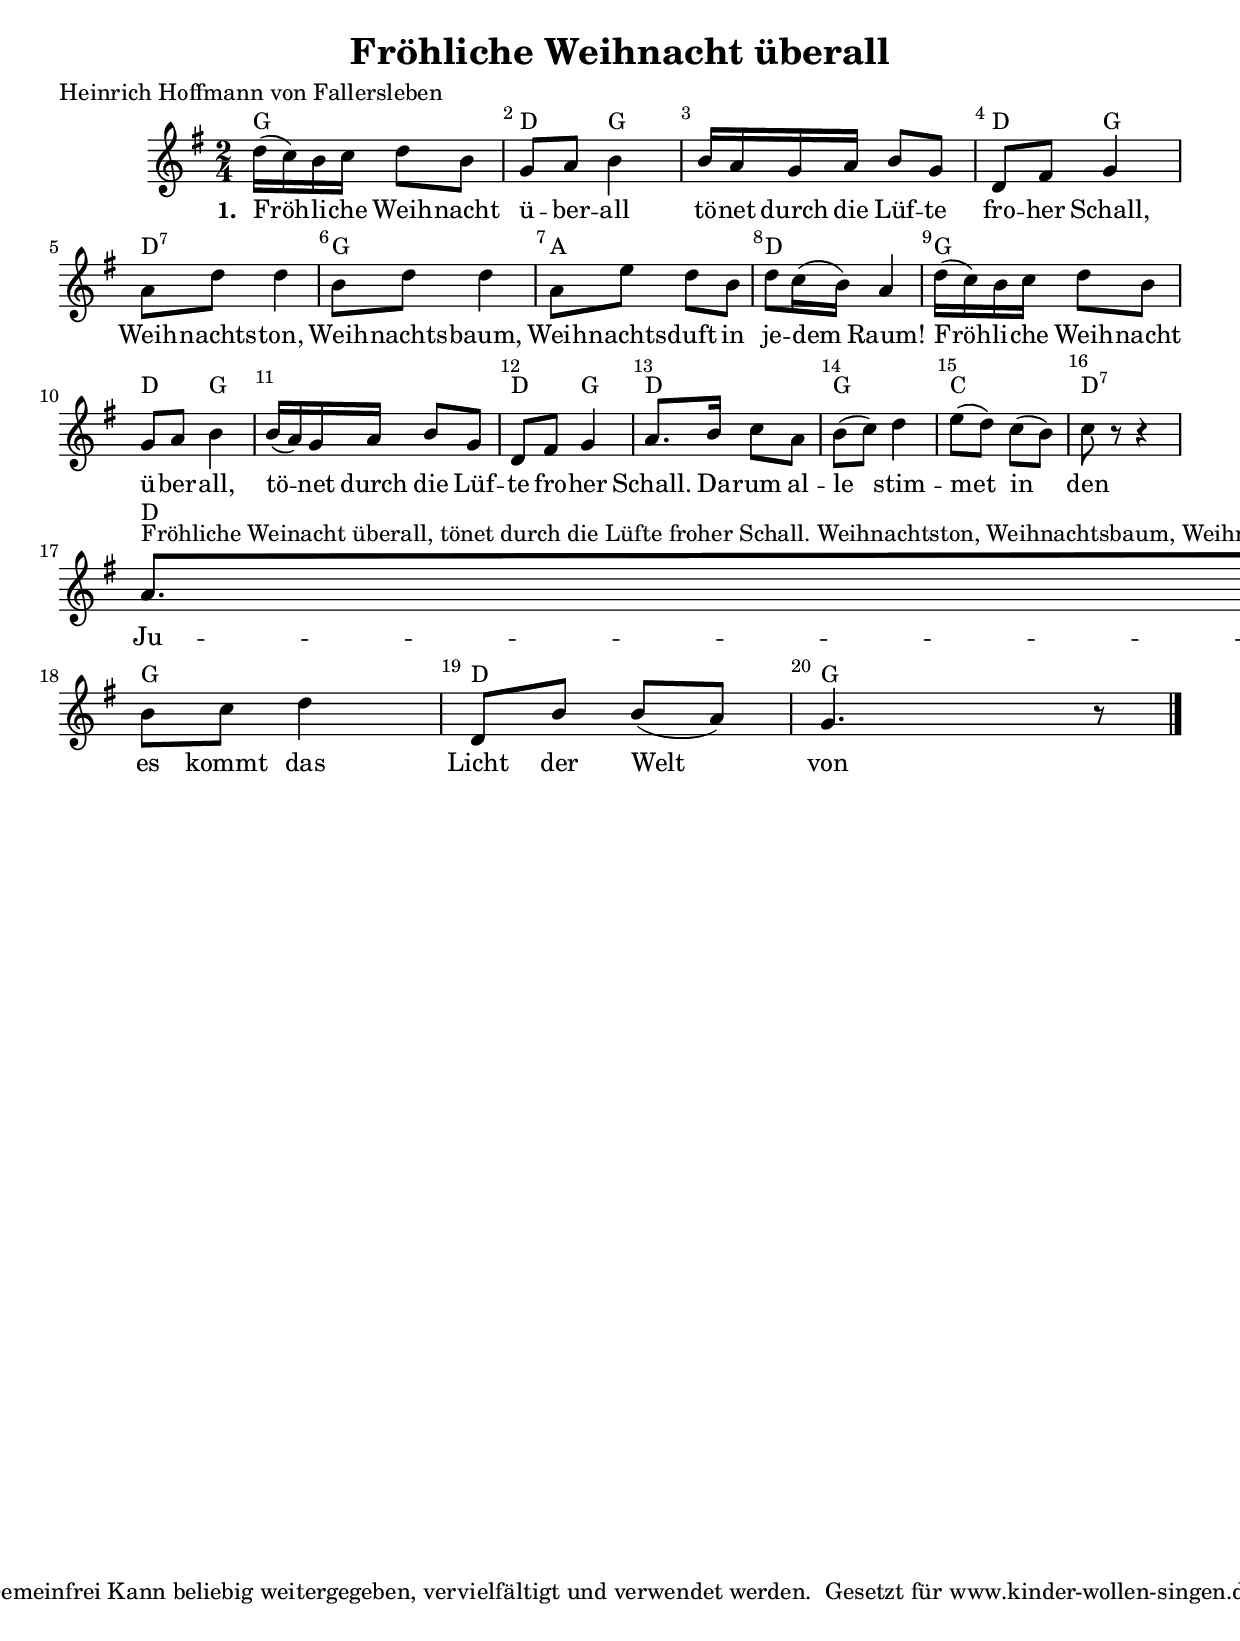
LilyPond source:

%=============================================
%   created by MuseScore Version: 0.9.6
%          Mittwoch, 17. November 2010
%=============================================

\version "2.12.0"



#(set-default-paper-size "a4")

\paper {
  line-width    = 190\mm
  left-margin   = 10\mm
  top-margin    = 10\mm
  bottom-margin = 20\mm
  %%indent = 0 \mm 
  %%set to ##t if your score is less than one page: 
  ragged-last-bottom = ##t 
  ragged-bottom = ##f  
  %% in orchestral scores you probably want the two bold slashes 
  %% separating the systems: so uncomment the following line: 
  %% system-separator-markup = \slashSeparator 
  }

\header {
    title = "Fröhliche Weihnacht überall"
    poet = "Heinrich Hoffmann von Fallersleben"
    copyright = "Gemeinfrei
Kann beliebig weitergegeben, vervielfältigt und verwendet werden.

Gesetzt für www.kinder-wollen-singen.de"
    }

AvoiceAA = \relative c'{
    \set Staff.instrumentName = #""
    \set Staff.shortInstrumentName = #""
    \clef treble
    %staffkeysig
    \key g \major 
    %barkeysig: 
    \key g \major 
    %bartimesig: 
    \time 2/4 
    d'16( c) b c d8 b      | % 1
    g a b4      | % 2
    b16 a g a b8 g      | % 3
    d fis g4      | % 4
    a8 d d4      | % 5
    b8 d d4      | % 6
    a8 e' d b      | % 7
    d c16( b) a4      | % 8
    d16( c) b c d8 b      | % 9
    g a b4      | % 10
    b16( a) g a b8 g      | % 11
    d fis g4      | % 12
    a8. b16 c8 a      | % 13
    b( c) d4      | % 14
    e8( d) c( b)      | % 15
    c r r4      | % 16
    a8. ^\markup {\upright  "Fröhliche Weinacht überall, tönet durch die Lüfte froher Schall.
Weihnachtston, Weihnachtsbaum, Weihnachtsduft in jedem Raum!
Fröhliche Weinacht überall, tönet durch die Lüfte froher Schall.
Licht auf dunklem Wege, unser Licht bist du;
Denn du führst, die dir vertraun, ein zur sel'gen Ruh.

Fröhliche Weinacht überall, tönet durch die Lüfte froher Schall.
Weihnachtston, Weihnachtsbaum, Weihnachtsduft in jedem Raum!
Fröhliche Weinacht überall, tönet durch die Lüfte froher Schall.
Was wir andern taten, sei getan für dich,
Dass bekennen jeder muss: Christkind kam für mich."} b16 c8 a      | % 17
    b c d4      | % 18
    d,8 b' b( a)      | % 19
    g4. r8 \bar "|."\bar "|." 
}% end of last bar in partorvoice

      ApartAverseA = \lyricmode { \set stanza = " 1. " Fröh -- li -- che Weih -- nacht ü -- ber -- all tö -- net durch die Lüf -- te fro -- her Schall, Weih -- nachts -- ton, Weih -- nachts -- baum, Weih -- nachts -- duft in je -- dem Raum! Fröh -- li -- che Weih -- nacht ü -- ber -- all, tö -- net durch die Lüf -- te fro -- her Schall. Da -- rum al -- le stim -- met in den Ju -- bel -- ton, denn es kommt das Licht der Welt von des Va -- ters Thron. }
theChords = \chordmode { 
    g2 d4 g2. d4 g4 d2:7 g2 a2 d2 g2 d4 g2. d4 g4 d2 g2 c2 d2:7 d2 g2 d2 g4 }%%end of chordlist 


\score { 
    << 
    \new ChordNames { \theChords } 
        \context Staff = ApartA << 
            \context Voice = AvoiceAA \AvoiceAA
        >>

         \context Lyrics = ApartAverseA\lyricsto AvoiceAA  \ApartAverseA



      \set Score.skipBars = ##t
      %%\set Score.melismaBusyProperties = #'()
      \override Score.BarNumber #'break-visibility = #end-of-line-invisible %%every bar is numbered.!!!
      %% remove previous line to get barnumbers only at beginning of system.
       #(set-accidental-style 'modern-cautionary)
      \set Score.markFormatter = #format-mark-box-letters %%boxed rehearsal-marks
       \override Score.TimeSignature #'style = #'() %%makes timesigs always numerical
      %% remove previous line to get cut-time/alla breve or common time 
      \set Score.pedalSustainStyle = #'mixed 
       %% make spanners comprise the note it end on, so that there is no doubt that this note is included.
       \override Score.TrillSpanner #'(bound-details right padding) = #-2
      \override Score.TextSpanner #'(bound-details right padding) = #-1
      %% Lilypond's normal textspanners are too weak:  
      \override Score.TextSpanner #'dash-period = #1
      \override Score.TextSpanner #'dash-fraction = #0.5
      %% lilypond chordname font, like mscore jazzfont, is both far too big and extremely ugly (olagunde@start.no):
      \override Score.ChordName #'font-family = #'roman 
      \override Score.ChordName #'font-size =#0 
      %% In my experience the normal thing in printed scores is maj7 and not the triangle. (olagunde):
      \set Score.majorSevenSymbol = \markup {maj7}
  >>

  %% Boosey and Hawkes, and Peters, have barlines spanning all staff-groups in a score,
  %% Eulenburg and Philharmonia, like Lilypond, have no barlines between staffgroups.
  %% If you want the Eulenburg/Lilypond style, comment out the following line:
  \layout {\context {\Score \consists Span_bar_engraver}}
}%% end of score-block 

#(set-global-staff-size 20)
